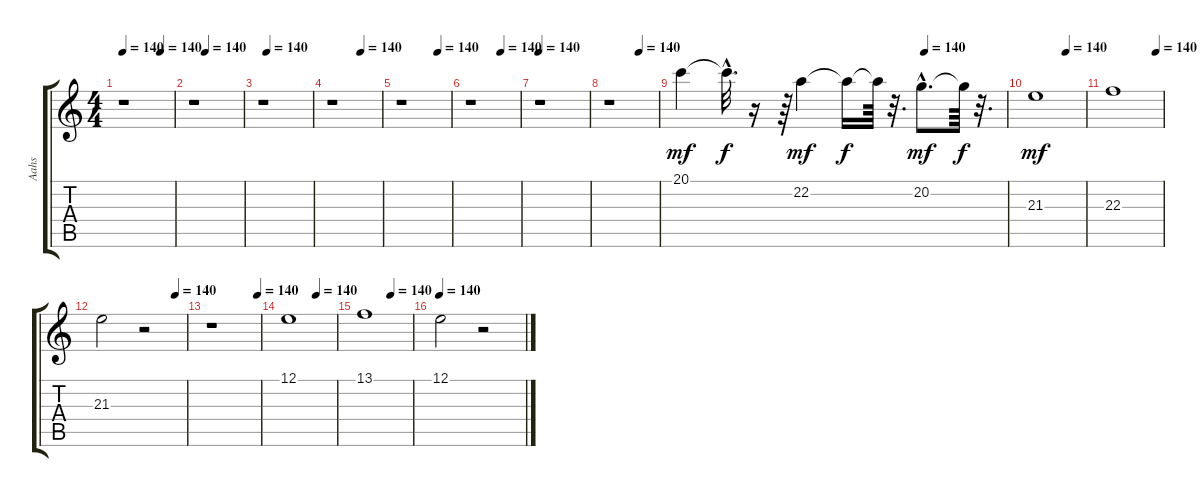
\track ("Aahs" "Aahs") {instrument choiraahs}
\staff {score tabs}
\tuning (E4 B3 G3 D3 A2 E2) {hide}
\ts (4 4)
\tempo 140
\tempo (140 0.75)
\clef g2
\ks c
r.1{dy f} |
\tempo (140 0.25)
r.1 |
\tempo (140 0.09375)
r.1 |
\tempo (140 0.59375)
r.1 |
\tempo (140 0.75)
r.1 |
\tempo (140 0.625)
r.1 |
\tempo 140
r.1 |
\tempo (140 0.625)
r.1 |
\tempo (140 0.75)
20.1.4{dy mf} 20.1{hac t}.32{d dy f} r.16 r.64 22.2.4{dy mf} 22.2{t}.16{dy f} 22.2{t}.64 r.32{d} 20.2{hac}.8{d dy mf} 20.2{t}.64{dy f} r.32{d} |
\tempo (140 0.625)
21.3.1{dy mf} |
\tempo (140 0.875)
22.3.1 |
\tempo (140 0.875)
21.3.2 r.2 |
\tempo (140 0.953125)
r.1 |
\tempo (140 0.59375)
12.1.1 |
\tempo (140 0.5625)
13.1.1 |
\tempo 140
12.1.2 r.2
